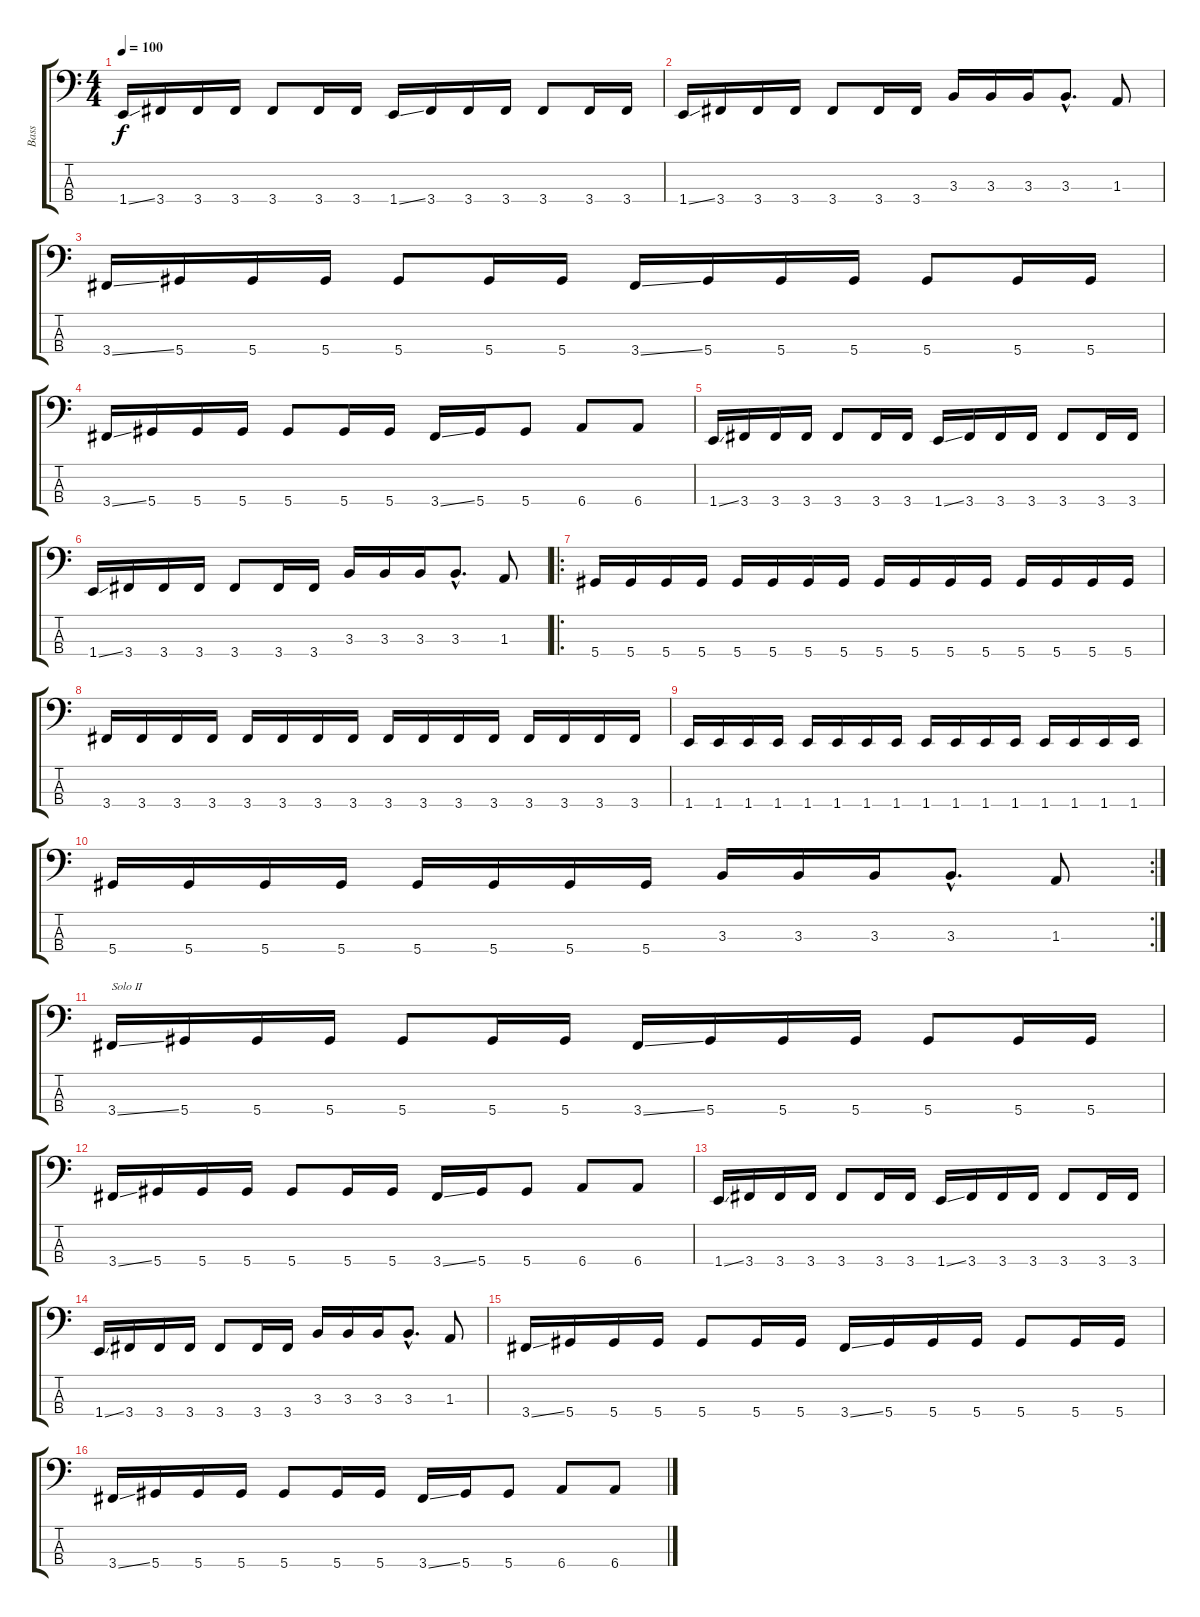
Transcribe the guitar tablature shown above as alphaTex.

\track ("Bass" "Bass") {instrument electricbassfinger}
\staff {score tabs}
\tuning (Gb2 Db2 Ab1 Eb1) {hide}
\ts (4 4)
\tempo 100
\clef f4
\ks c
1.4{ss}.16{dy f} 3.4.16 3.4.16 3.4.16 3.4.8 3.4.16 3.4.16 1.4{ss}.16 3.4.16 3.4.16 3.4.16 3.4.8 3.4.16 3.4.16 |
1.4{ss}.16 3.4.16 3.4.16 3.4.16 3.4.8 3.4.16 3.4.16 3.3.16 3.3.16 3.3.16 3.3{hac}.8{d} 1.3.8 |
3.4{ss}.16 5.4.16 5.4.16 5.4.16 5.4.8 5.4.16 5.4.16 3.4{ss}.16 5.4.16 5.4.16 5.4.16 5.4.8 5.4.16 5.4.16 |
3.4{ss}.16 5.4.16 5.4.16 5.4.16 5.4.8 5.4.16 5.4.16 3.4{ss}.16 5.4.16 5.4.8 6.4.8 6.4.8 |
1.4{ss}.16 3.4.16 3.4.16 3.4.16 3.4.8 3.4.16 3.4.16 1.4{ss}.16 3.4.16 3.4.16 3.4.16 3.4.8 3.4.16 3.4.16 |
1.4{ss}.16 3.4.16 3.4.16 3.4.16 3.4.8 3.4.16 3.4.16 3.3.16 3.3.16 3.3.16 3.3{hac}.8{d} 1.3.8 |
\ro
5.4.16 5.4.16 5.4.16 5.4.16 5.4.16 5.4.16 5.4.16 5.4.16 5.4.16 5.4.16 5.4.16 5.4.16 5.4.16 5.4.16 5.4.16 5.4.16 |
3.4.16 3.4.16 3.4.16 3.4.16 3.4.16 3.4.16 3.4.16 3.4.16 3.4.16 3.4.16 3.4.16 3.4.16 3.4.16 3.4.16 3.4.16 3.4.16 |
1.4.16 1.4.16 1.4.16 1.4.16 1.4.16 1.4.16 1.4.16 1.4.16 1.4.16 1.4.16 1.4.16 1.4.16 1.4.16 1.4.16 1.4.16 1.4.16 |
\rc 2
5.4.16 5.4.16 5.4.16 5.4.16 5.4.16 5.4.16 5.4.16 5.4.16 3.3.16 3.3.16 3.3.16 3.3{hac}.8{d} 1.3.8 |
3.4{ss}.16{txt "Solo II"} 5.4.16 5.4.16 5.4.16 5.4.8 5.4.16 5.4.16 3.4{ss}.16 5.4.16 5.4.16 5.4.16 5.4.8 5.4.16 5.4.16 |
3.4{ss}.16 5.4.16 5.4.16 5.4.16 5.4.8 5.4.16 5.4.16 3.4{ss}.16 5.4.16 5.4.8 6.4.8 6.4.8 |
1.4{ss}.16 3.4.16 3.4.16 3.4.16 3.4.8 3.4.16 3.4.16 1.4{ss}.16 3.4.16 3.4.16 3.4.16 3.4.8 3.4.16 3.4.16 |
1.4{ss}.16 3.4.16 3.4.16 3.4.16 3.4.8 3.4.16 3.4.16 3.3.16 3.3.16 3.3.16 3.3{hac}.8{d} 1.3.8 |
3.4{ss}.16 5.4.16 5.4.16 5.4.16 5.4.8 5.4.16 5.4.16 3.4{ss}.16 5.4.16 5.4.16 5.4.16 5.4.8 5.4.16 5.4.16 |
3.4{ss}.16 5.4.16 5.4.16 5.4.16 5.4.8 5.4.16 5.4.16 3.4{ss}.16 5.4.16 5.4.8 6.4.8 6.4.8
